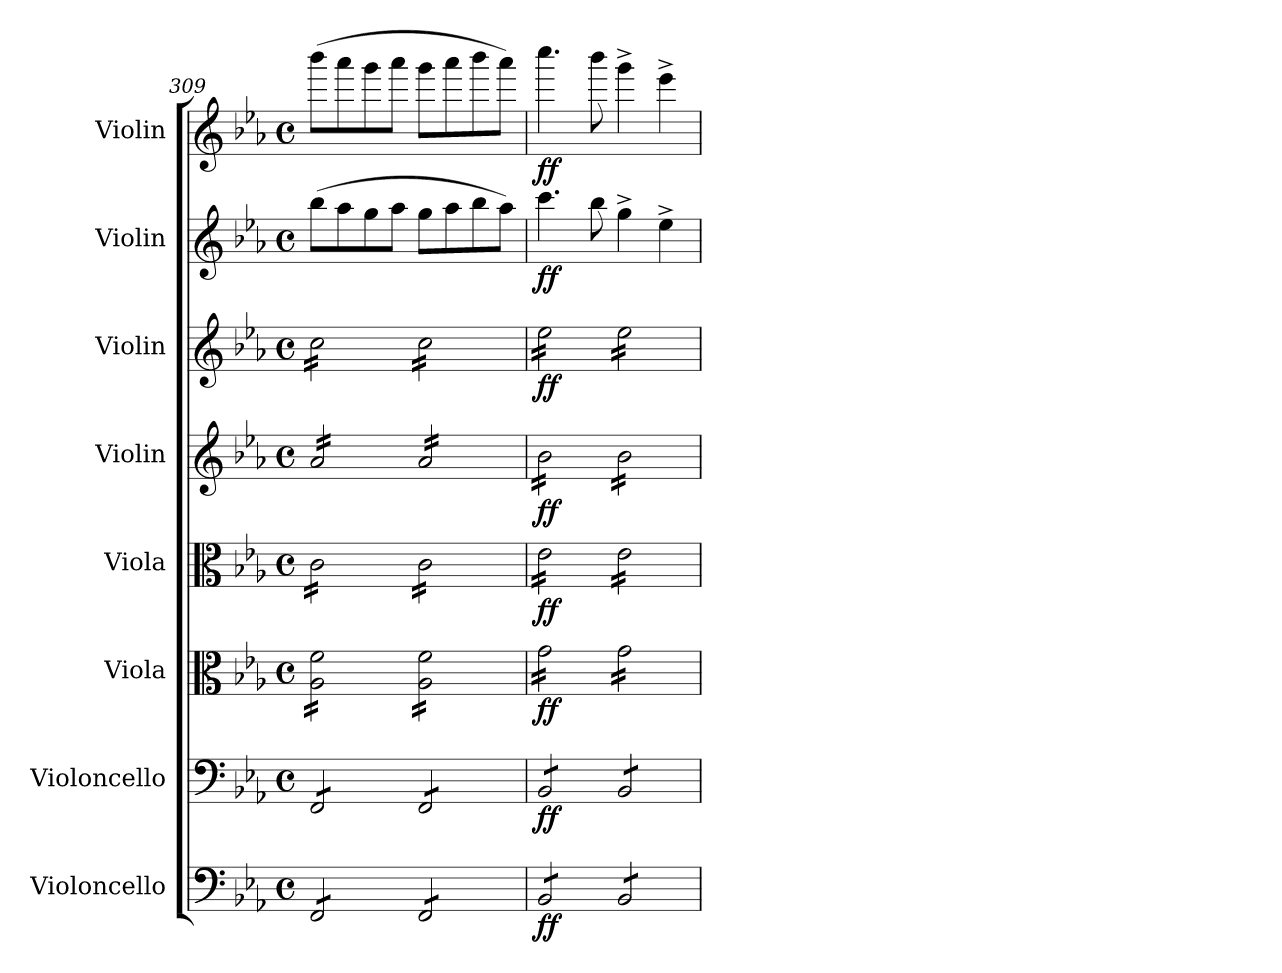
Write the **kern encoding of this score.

**kern	**dynam	**kern	**dynam	**kern	**dynam	**kern	**dynam	**kern	**dynam	**kern	**dynam	**kern	**dynam	**kern	**dynam
*part8	*part8	*part7	*part7	*part6	*part6	*part5	*part5	*part4	*part4	*part3	*part3	*part2	*part2	*part1	*part1
*staff8	*staff8	*staff7	*staff7	*staff6	*staff6	*staff5	*staff5	*staff4	*staff4	*staff3	*staff3	*staff2	*staff2	*staff1	*staff1
*I"Violoncello	*	*I"Violoncello	*	*I"Viola	*	*I"Viola	*	*I"Violin	*	*I"Violin	*	*I"Violin	*	*I"Violin	*
*I'Vc.	*	*I'Vc.	*	*I'Vla.	*	*I'Vla.	*	*I'Vln.	*	*I'Vln.	*	*I'Vln.	*	*I'Vln.	*
*clefF4	*	*clefF4	*	*clefC3	*	*clefC3	*	*clefG2	*	*clefG2	*	*clefG2	*	*clefG2	*
*k[b-e-a-]	*	*k[b-e-a-]	*	*k[b-e-a-]	*	*k[b-e-a-]	*	*k[b-e-a-]	*	*k[b-e-a-]	*	*k[b-e-a-]	*	*k[b-e-a-]	*
*M4/4	*	*M4/4	*	*M4/4	*	*M4/4	*	*M4/4	*	*M4/4	*	*M4/4	*	*M4/4	*
*met(c)	*	*met(c)	*	*met(c)	*	*met(c)	*	*met(c)	*	*met(c)	*	*met(c)	*	*met(c)	*
=309	=309	=309	=309	=309	=309	=309	=309	=309	=309	=309	=309	=309	=309	=309	=309
*tremolo	*	*	*	*	*	*	*	*	*	*	*	*	*	*	*
*	*	*tremolo	*	*	*	*	*	*	*	*	*	*	*	*	*
*	*	*	*	*tremolo	*	*	*	*	*	*	*	*	*	*	*
*	*	*	*	*	*	*tremolo	*	*	*	*	*	*	*	*	*
*	*	*	*	*	*	*	*	*tremolo	*	*	*	*	*	*	*
*	*	*	*	*	*	*	*	*	*	*tremolo	*	*	*	*	*
8FF/L	.	8FF/L	.	16A-\ 16f\LL	.	16c\LL	.	16a-/LL	.	16cc\LL	.	(>8bb-\L	.	(>8bbb-\L	.
.	.	.	.	16A-\ 16f\	.	16c\	.	16a-/	.	16cc\	.	.	.	.	.
8FF/	.	8FF/	.	16A-\ 16f\	.	16c\	.	16a-/	.	16cc\	.	8aa-\	.	8aaa-\	.
.	.	.	.	16A-\ 16f\	.	16c\	.	16a-/	.	16cc\	.	.	.	.	.
8FF/	.	8FF/	.	16A-\ 16f\	.	16c\	.	16a-/	.	16cc\	.	8gg\	.	8ggg\	.
.	.	.	.	16A-\ 16f\	.	16c\	.	16a-/	.	16cc\	.	.	.	.	.
8FF/J	.	8FF/J	.	16A-\ 16f\	.	16c\	.	16a-/	.	16cc\	.	8aa-\J	.	8aaa-\J	.
.	.	.	.	16A-\ 16f\JJ	.	16c\JJ	.	16a-/JJ	.	16cc\JJ	.	.	.	.	.
8FF/L	.	8FF/L	.	16A-\ 16f\LL	.	16c\LL	.	16a-/LL	.	16cc\LL	.	8gg\L	.	8ggg\L	.
.	.	.	.	16A-\ 16f\	.	16c\	.	16a-/	.	16cc\	.	.	.	.	.
8FF/	.	8FF/	.	16A-\ 16f\	.	16c\	.	16a-/	.	16cc\	.	8aa-\	.	8aaa-\	.
.	.	.	.	16A-\ 16f\	.	16c\	.	16a-/	.	16cc\	.	.	.	.	.
8FF/	.	8FF/	.	16A-\ 16f\	.	16c\	.	16a-/	.	16cc\	.	8bb-\	.	8bbb-\	.
.	.	.	.	16A-\ 16f\	.	16c\	.	16a-/	.	16cc\	.	.	.	.	.
8FF/J	.	8FF/J	.	16A-\ 16f\	.	16c\	.	16a-/	.	16cc\	.	8aa-\J)	.	8aaa-\J)	.
.	.	.	.	16A-\ 16f\JJ	.	16c\JJ	.	16a-/JJ	.	16cc\JJ	.	.	.	.	.
=310	=310	=310	=310	=310	=310	=310	=310	=310	=310	=310	=310	=310	=310	=310	=310
!	!LO:DY:b	!	!LO:DY:b	!	!LO:DY:b	!	!LO:DY:b	!	!LO:DY:b	!	!LO:DY:b	!	!LO:DY:b	!	!LO:DY:b
8BB-/L	ff	8BB-/L	ff	16g\LL	ff	16e-\LL	ff	16b-\LL	ff	16ee-\LL	ff	4.ccc\	ff	4.cccc\	ff
.	.	.	.	16g\	.	16e-\	.	16b-\	.	16ee-\	.	.	.	.	.
8BB-/	.	8BB-/	.	16g\	.	16e-\	.	16b-\	.	16ee-\	.	.	.	.	.
.	.	.	.	16g\	.	16e-\	.	16b-\	.	16ee-\	.	.	.	.	.
8BB-/	.	8BB-/	.	16g\	.	16e-\	.	16b-\	.	16ee-\	.	.	.	.	.
.	.	.	.	16g\	.	16e-\	.	16b-\	.	16ee-\	.	.	.	.	.
8BB-/J	.	8BB-/J	.	16g\	.	16e-\	.	16b-\	.	16ee-\	.	8bb-\	.	8bbb-\	.
.	.	.	.	16g\JJ	.	16e-\JJ	.	16b-\JJ	.	16ee-\JJ	.	.	.	.	.
8BB-/L	.	8BB-/L	.	16g\LL	.	16e-\LL	.	16b-\LL	.	16ee-\LL	.	4gg^\	.	4ggg^\	.
.	.	.	.	16g\	.	16e-\	.	16b-\	.	16ee-\	.	.	.	.	.
8BB-/	.	8BB-/	.	16g\	.	16e-\	.	16b-\	.	16ee-\	.	.	.	.	.
.	.	.	.	16g\	.	16e-\	.	16b-\	.	16ee-\	.	.	.	.	.
8BB-/	.	8BB-/	.	16g\	.	16e-\	.	16b-\	.	16ee-\	.	4ee-^\	.	4eee-^\	.
.	.	.	.	16g\	.	16e-\	.	16b-\	.	16ee-\	.	.	.	.	.
8BB-/J	.	8BB-/J	.	16g\	.	16e-\	.	16b-\	.	16ee-\	.	.	.	.	.
*	*	*Xtremolo	*	*	*	*	*	*	*	*	*	*	*	*	*
*Xtremolo	*	*	*	*	*	*	*	*	*	*	*	*	*	*	*
.	.	.	.	16g\JJ	.	16e-\JJ	.	16b-\JJ	.	16ee-\JJ	.	.	.	.	.
*	*	*	*	*	*	*	*	*	*	*Xtremolo	*	*	*	*	*
*	*	*	*	*	*	*	*	*Xtremolo	*	*	*	*	*	*	*
*	*	*	*	*	*	*Xtremolo	*	*	*	*	*	*	*	*	*
*	*	*	*	*Xtremolo	*	*	*	*	*	*	*	*	*	*	*
=	=	=	=	=	=	=	=	=	=	=	=	=	=	=	=
*-	*-	*-	*-	*-	*-	*-	*-	*-	*-	*-	*-	*-	*-	*-	*-
